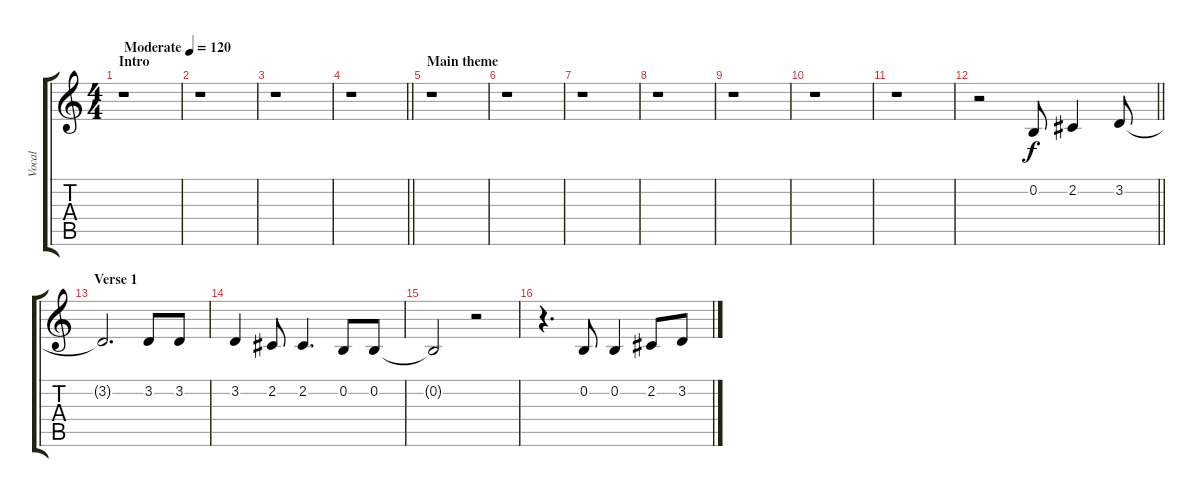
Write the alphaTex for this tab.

\track ("Vocal" "Vocal") {instrument tenorsax}
\staff {score tabs}
\tuning (E4 B3 G3 D3 A2 E2) {hide}
\ts (4 4)
\section ("" "Intro")
\tempo (120 "Moderate")
\clef g2
\ks c
r.1{dy f instrument tenorsax} |
r.1 |
r.1 |
\barLineRight lightlight
r.1 |
\section ("" "Main theme")
r.1 |
r.1 |
r.1 |
r.1 |
r.1 |
r.1 |
r.1 |
\barLineRight lightlight
r.2 0.2.8 2.2.4 3.2.8 |
\section ("" "Verse 1")
3.2{t}.2{d} 3.2.8 3.2.8 |
3.2.4 2.2.8 2.2.4{d} 0.2.8 0.2.8 |
0.2{t}.2 r.2 |
r.4{d} 0.2.8 0.2.4 2.2.8 3.2.8
